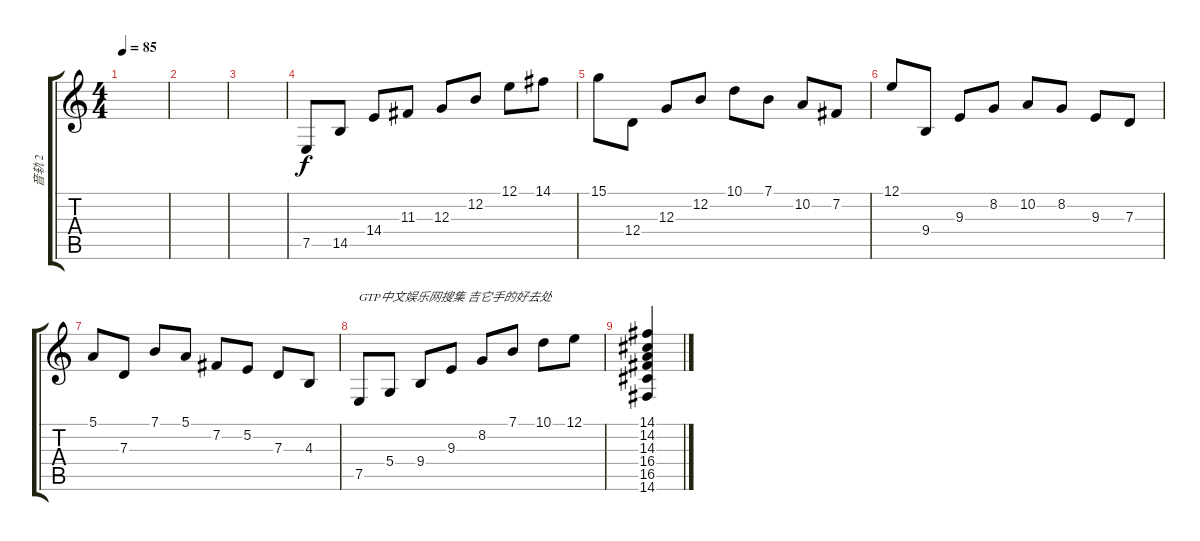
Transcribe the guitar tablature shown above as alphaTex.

\track ("音轨 2" "音轨 2") {instrument orchestralharp}
\staff {score tabs}
\tuning (E4 B3 G3 D3 A2 E2) {hide}
\ts (4 4)
\tempo 85
\clef g2
\ks c
|
|
|
7.5.8 14.5.8 14.4.8 11.3.8 12.3.8 12.2.8 12.1.8 14.1.8 |
15.1.8 12.4.8 12.3.8 12.2.8 10.1.8 7.1.8 10.2.8 7.2.8 |
12.1.8 9.4.8 9.3.8 8.2.8 10.2.8 8.2.8 9.3.8 7.3.8 |
5.1.8 7.3.8 7.1.8 5.1.8 7.2.8 5.2.8 7.3.8 4.3.8 |
7.5.8{txt "GTP中文娱乐网搜集 吉它手的好去处"} 5.4.8 9.4.8 9.3.8 8.2.8 7.1.8 10.1.8 12.1.8 |
(14.1 14.2 14.3 16.4 16.5 14.6).4
